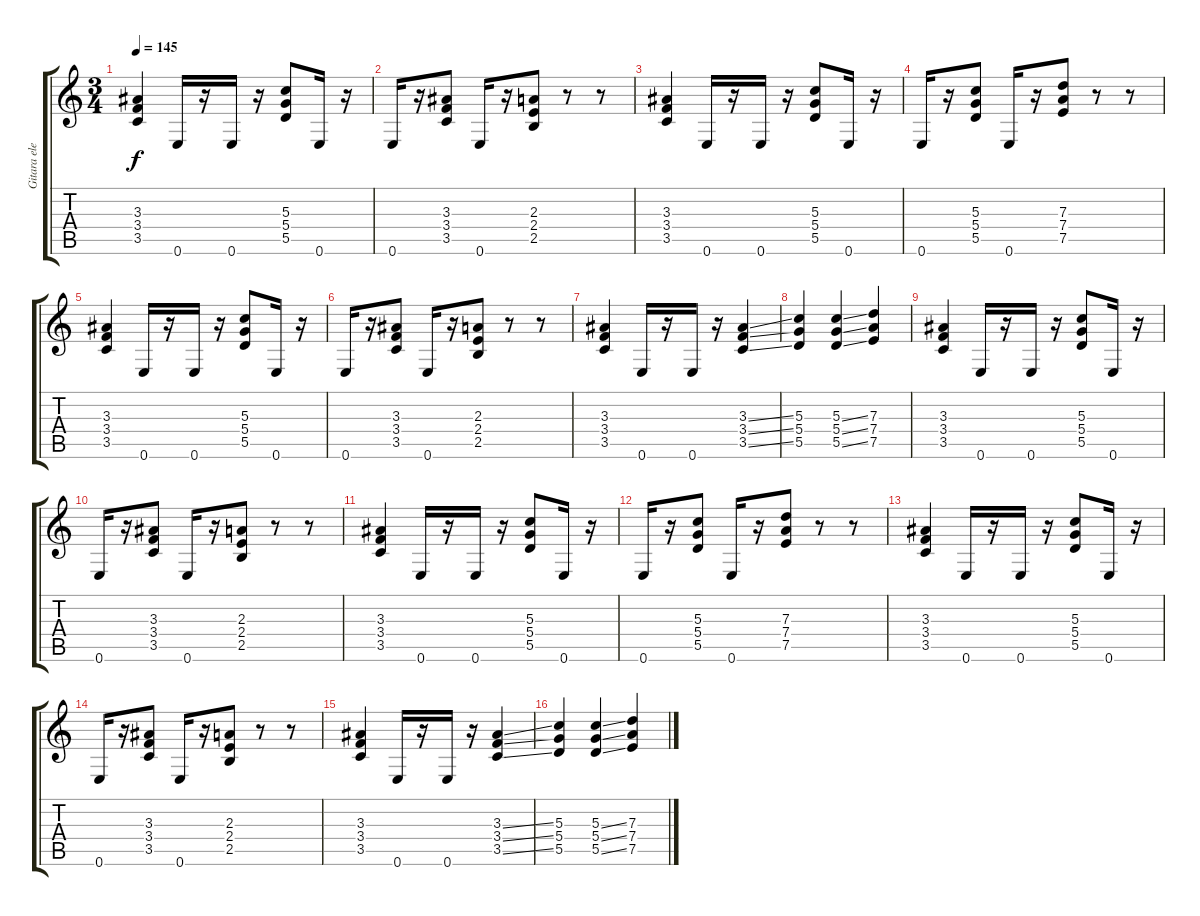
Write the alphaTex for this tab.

\track ("Gitara elektryczna (II)" "Gitara ele") {instrument distortionguitar}
\staff {score tabs}
\tuning (E4 B3 G3 D3 A2 E2) {hide}
\ts (3 4)
\tempo 145
\clef g2
\ks c
(3.3 3.4 3.5).4{dy f instrument distortionguitar} 0.6.16 r.16 0.6.16 r.16 (5.3 5.4 5.5).8 0.6.16 r.16 |
0.6.16 r.16 (3.3 3.4 3.5).8 0.6.16 r.16 (2.3 2.4 2.5).8 r.8 r.8 |
(3.3 3.4 3.5).4 0.6.16 r.16 0.6.16 r.16 (5.3 5.4 5.5).8 0.6.16 r.16 |
0.6.16 r.16 (5.3 5.4 5.5).8 0.6.16 r.16 (7.3 7.4 7.5).8 r.8 r.8 |
(3.3 3.4 3.5).4 0.6.16 r.16 0.6.16 r.16 (5.3 5.4 5.5).8 0.6.16 r.16 |
0.6.16 r.16 (3.3 3.4 3.5).8 0.6.16 r.16 (2.3 2.4 2.5).8 r.8 r.8 |
(3.3 3.4 3.5).4 0.6.16 r.16 0.6.16 r.16 (3.3{ss} 3.4{ss} 3.5{ss}).4 |
(5.3 5.4 5.5).4 (5.3{ss} 5.4{ss} 5.5{ss}).4 (7.3 7.4 7.5).4 |
(3.3 3.4 3.5).4 0.6.16 r.16 0.6.16 r.16 (5.3 5.4 5.5).8 0.6.16 r.16 |
0.6.16 r.16 (3.3 3.4 3.5).8 0.6.16 r.16 (2.3 2.4 2.5).8 r.8 r.8 |
(3.3 3.4 3.5).4 0.6.16 r.16 0.6.16 r.16 (5.3 5.4 5.5).8 0.6.16 r.16 |
0.6.16 r.16 (5.3 5.4 5.5).8 0.6.16 r.16 (7.3 7.4 7.5).8 r.8 r.8 |
(3.3 3.4 3.5).4 0.6.16 r.16 0.6.16 r.16 (5.3 5.4 5.5).8 0.6.16 r.16 |
0.6.16 r.16 (3.3 3.4 3.5).8 0.6.16 r.16 (2.3 2.4 2.5).8 r.8 r.8 |
(3.3 3.4 3.5).4 0.6.16 r.16 0.6.16 r.16 (3.3{ss} 3.4{ss} 3.5{ss}).4 |
(5.3 5.4 5.5).4 (5.3{ss} 5.4{ss} 5.5{ss}).4 (7.3 7.4 7.5).4
